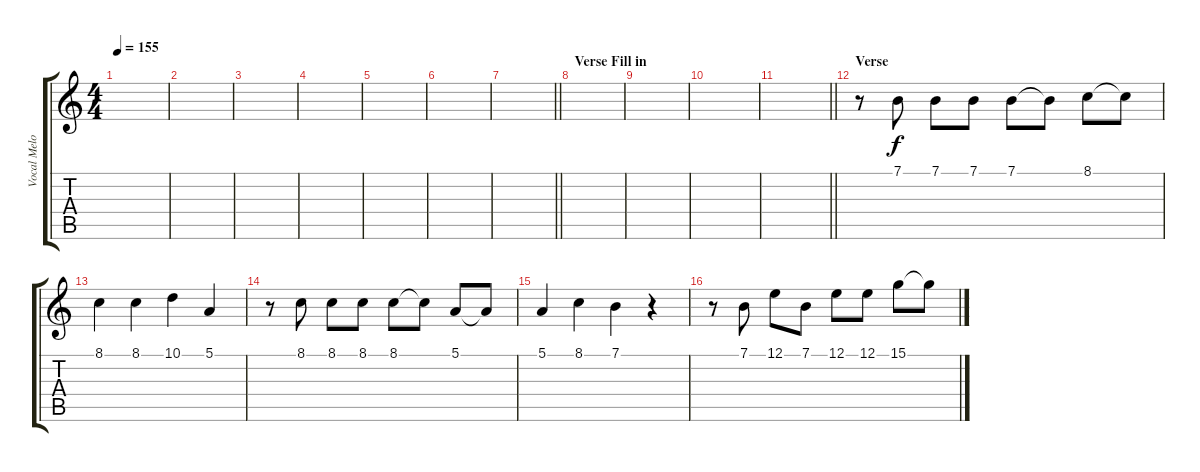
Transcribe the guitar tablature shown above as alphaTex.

\track ("Vocal Melody" "Vocal Melo") {solo instrument clarinet}
\staff {score tabs}
\tuning (E4 B3 G3 D3 A2 E2) {hide}
\ts (4 4)
\tempo 155
\clef g2
\ks c
|
|
|
|
|
|
\barLineRight lightlight
|
\section ("" "Verse Fill in")
|
|
|
\barLineRight lightlight
|
\section ("" "Verse")
r.8 7.1.8 7.1.8 7.1.8 7.1.8 7.1{t}.8 8.1.8 8.1{t}.8 |
8.1.4 8.1.4 10.1.4 5.1.4 |
r.8 8.1.8 8.1.8 8.1.8 8.1.8 8.1{t}.8 5.1.8 5.1{t}.8 |
5.1.4 8.1.4 7.1.4 r.4 |
r.8 7.1.8 12.1.8 7.1.8 12.1.8 12.1.8 15.1.8 15.1{t}.8
